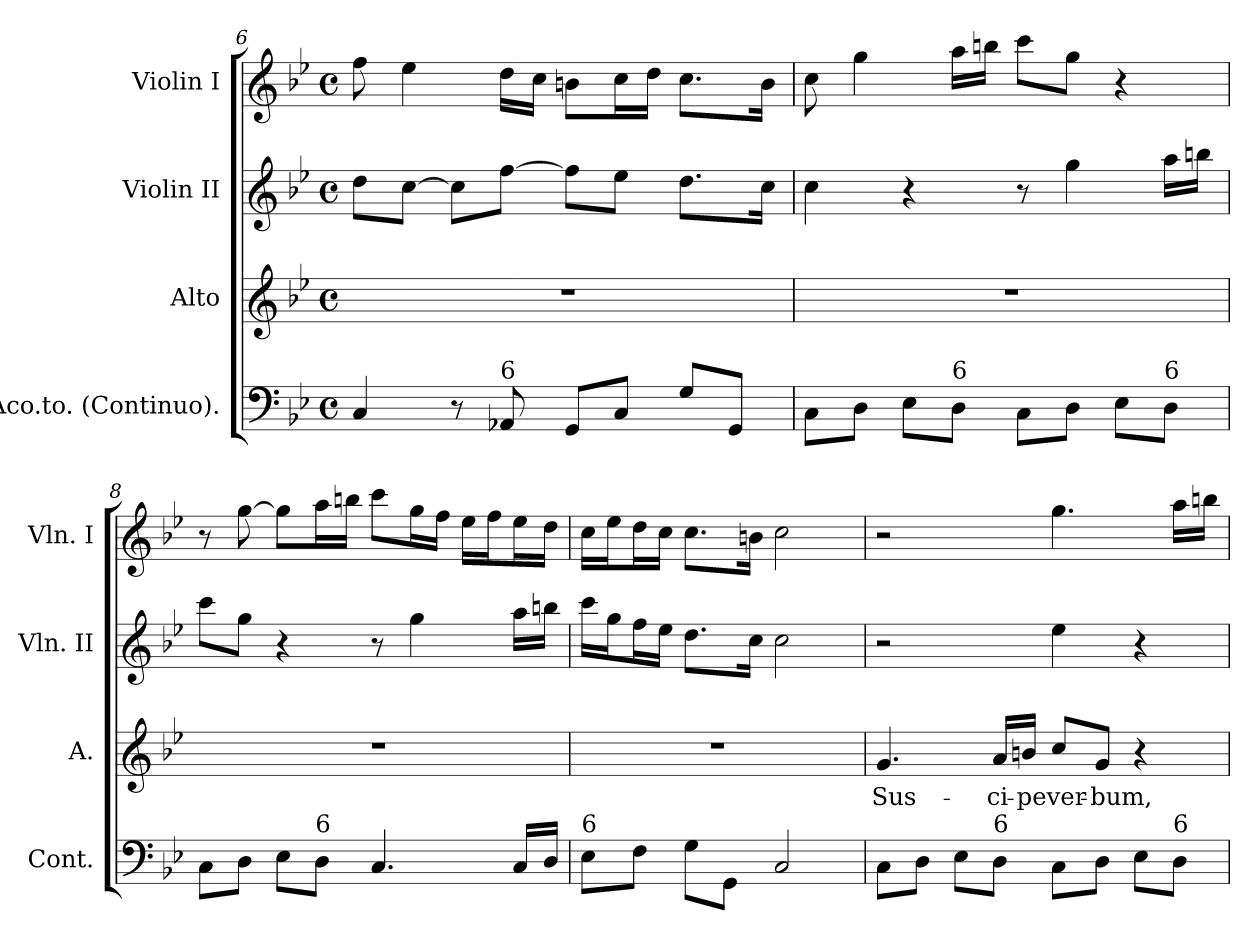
**kern	**kern	**text	**kern	**kern
*part4	*part3	*part3	*part2	*part1
*staff4	*staff3	*staff3	*staff2	*staff1
*I"Aco.to. (Continuo).	*I"Alto	*	*I"Violin II	*I"Violin I
*I'Cont.	*I'A.	*	*I'Vln. II	*I'Vln. I
!!LO:LB:g=z
*clefF4	*clefG2	*	*clefG2	*clefG2
*k[b-e-]	*k[b-e-]	*	*k[b-e-]	*k[b-e-]
*B-:	*B-:	*	*B-:	*B-:
*M4/4	*M4/4	*	*M4/4	*M4/4
*met(c)	*met(c)	*	*met(c)	*met(c)
=6	=6	=6	=6	=6
4Ci/	1r	.	8ddi\L	8ffi\
.	.	.	[8cci\J	4ee-i\
8r	.	.	8cci\L]	.
!LO:TX:a:t=6	!	!	!	!
8AA-Xi/	.	.	[8ffi\J	16ddi\LL
.	.	.	.	16cci\JJ
8GGi/L	.	.	8ffi\L]	8bni\L
8Ci/J	.	.	8ee-i\J	16cci\L
.	.	.	.	16ddi\JJ
8Gi/L	.	.	8.ddi\L	8.cci\L
8GGi/J	.	.	.	.
.	.	.	16cci\Jk	16bi\Jk
=7	=7	=7	=7	=7
8Ci\L	1r	.	4cci\	8cci\
8Di\J	.	.	.	4ggi\
8E-i\L	.	.	4r	.
!LO:TX:a:t=6	!	!	!	!
8Di\J	.	.	.	16aai\LL
.	.	.	.	16bbni\JJ
8Ci\L	.	.	8r	8ccci\L
8Di\J	.	.	4ggi\	8ggi\J
8E-i\L	.	.	.	4r
!LO:TX:a:t=6	!	!	!	!
8Di\J	.	.	16aai\LL	.
.	.	.	16bbni\JJ	.
!!LO:PB:g=z
=8	=8	=8	=8	=8
8Ci\L	1r	.	8ccci\L	8r
8Di\J	.	.	8ggi\J	[8ggi\
8E-i\L	.	.	4r	8ggi\L]
!LO:TX:a:t=6	!	!	!	!
8Di\J	.	.	.	16aai\L
.	.	.	.	16bbni\JJ
4.Ci/	.	.	8r	8ccci\L
.	.	.	4ggi\	16ggi\L
.	.	.	.	16ffi\JJ
.	.	.	.	16ee-i\LL
.	.	.	.	16ffi\J
16Ci/LL	.	.	16aai\LL	16ee-i\L
16Di/JJ	.	.	16bbni\JJ	16ddi\JJ
=9	=9	=9	=9	=9
!LO:TX:a:t=6	!	!	!	!
8E-i\L	1r	.	16ccci\LL	16cci\LL
.	.	.	16ggi\J	16ee-i\J
8Fi\J	.	.	16ffi\L	16ddi\L
.	.	.	16ee-i\JJ	16cci\JJ
8Gi\L	.	.	8.ddi\L	8.cci\L
8GGi\J	.	.	.	.
.	.	.	16cci\Jk	16bni\Jk
2Ci/	.	.	2cci\	2cci\
!!LO:LB:g=z
=10	=10	=10	=10	=10
!	!	!LO:LY:b:color=#000000	!	!
8Ci\L	4.gi/	Sus-	2r	2r
8Di\J	.	.	.	.
8E-i\L	.	.	.	.
!LO:TX:a:t=6	!	!	!	!
!	!	!LO:LY:b:color=#000000	!	!
8Di\J	16ai/LL	-ci-	.	.
!	!	!LO:LY:b:color=#000000	!	!
.	16bni/JJ	-pe	.	.
!	!	!LO:LY:b:color=#000000	!	!
8Ci\L	8cci/L	ver-	4ee-i\	4.ggi\
!	!	!LO:LY:b:color=#000000	!	!
8Di\J	8gi/J	-bum,	.	.
8E-i\L	4r	.	4r	.
!LO:TX:a:t=6	!	!	!	!
8Di\J	.	.	.	16aai\LL
.	.	.	.	16bbni\JJ
=	=	=	=	=
*-	*-	*-	*-	*-
